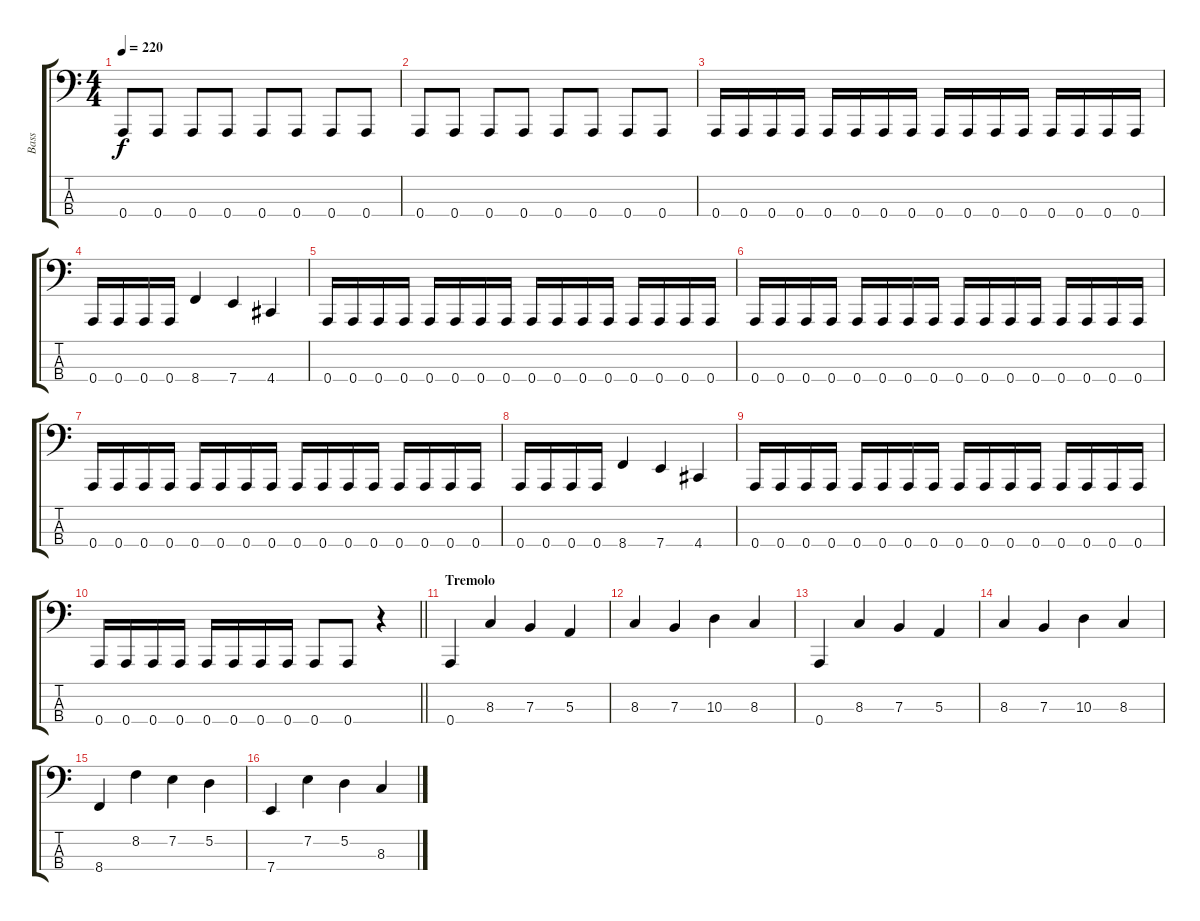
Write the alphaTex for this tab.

\track ("Bass" "Bass") {instrument electricbasspick}
\staff {score tabs}
\tuning (D2 A1 E1 A0) {hide}
\ts (4 4)
\tempo 220
\clef f4
\ks c
0.4.8{dy f} 0.4.8 0.4.8 0.4.8 0.4.8 0.4.8 0.4.8 0.4.8 |
0.4.8 0.4.8 0.4.8 0.4.8 0.4.8 0.4.8 0.4.8 0.4.8 |
0.4.16 0.4.16 0.4.16 0.4.16 0.4.16 0.4.16 0.4.16 0.4.16 0.4.16 0.4.16 0.4.16 0.4.16 0.4.16 0.4.16 0.4.16 0.4.16 |
0.4.16 0.4.16 0.4.16 0.4.16 8.4.4 7.4.4 4.4.4 |
0.4.16 0.4.16 0.4.16 0.4.16 0.4.16 0.4.16 0.4.16 0.4.16 0.4.16 0.4.16 0.4.16 0.4.16 0.4.16 0.4.16 0.4.16 0.4.16 |
0.4.16 0.4.16 0.4.16 0.4.16 0.4.16 0.4.16 0.4.16 0.4.16 0.4.16 0.4.16 0.4.16 0.4.16 0.4.16 0.4.16 0.4.16 0.4.16 |
0.4.16 0.4.16 0.4.16 0.4.16 0.4.16 0.4.16 0.4.16 0.4.16 0.4.16 0.4.16 0.4.16 0.4.16 0.4.16 0.4.16 0.4.16 0.4.16 |
0.4.16 0.4.16 0.4.16 0.4.16 8.4.4 7.4.4 4.4.4 |
0.4.16 0.4.16 0.4.16 0.4.16 0.4.16 0.4.16 0.4.16 0.4.16 0.4.16 0.4.16 0.4.16 0.4.16 0.4.16 0.4.16 0.4.16 0.4.16 |
\barLineRight lightlight
0.4.16 0.4.16 0.4.16 0.4.16 0.4.16 0.4.16 0.4.16 0.4.16 0.4.8 0.4.8 r.4 |
\section ("" "Tremolo")
0.4.4 8.3.4 7.3.4 5.3.4 |
8.3.4 7.3.4 10.3.4 8.3.4 |
0.4.4 8.3.4 7.3.4 5.3.4 |
8.3.4 7.3.4 10.3.4 8.3.4 |
8.4.4 8.2.4 7.2.4 5.2.4 |
7.4.4 7.2.4 5.2.4 8.3.4
